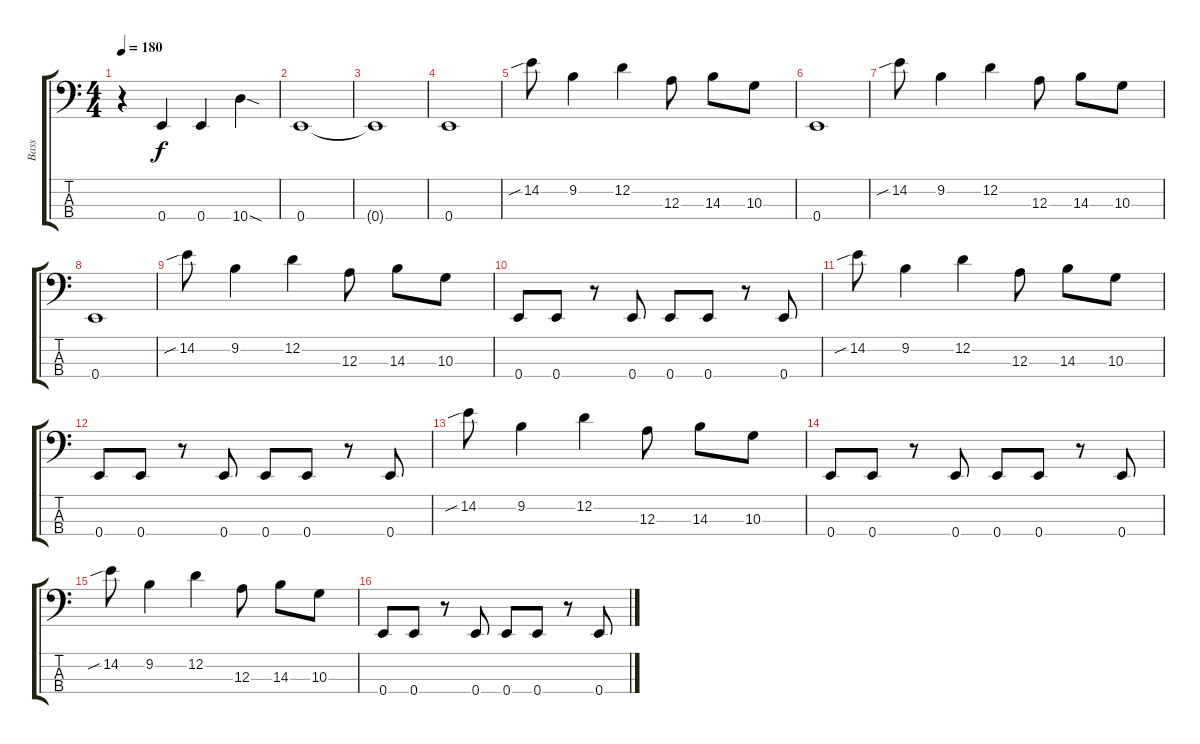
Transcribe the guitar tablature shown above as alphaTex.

\track ("Bass" "Bass") {instrument electricbassfinger}
\staff {score tabs}
\tuning (G2 D2 A1 E1) {hide}
\ts (4 4)
\tempo 180
\clef f4
\ks c
r.4{dy f} 0.4.4 0.4.4 10.4{sod}.4 |
0.4.1 |
0.4{t}.1 |
0.4.1 |
14.2{sib}.8 9.2.4 12.2.4 12.3.8 14.3.8 10.3.8 |
0.4.1 |
14.2{sib}.8 9.2.4 12.2.4 12.3.8 14.3.8 10.3.8 |
0.4.1 |
14.2{sib}.8 9.2.4 12.2.4 12.3.8 14.3.8 10.3.8 |
0.4.8 0.4.8 r.8 0.4.8 0.4.8 0.4.8 r.8 0.4.8 |
14.2{sib}.8 9.2.4 12.2.4 12.3.8 14.3.8 10.3.8 |
0.4.8 0.4.8 r.8 0.4.8 0.4.8 0.4.8 r.8 0.4.8 |
14.2{sib}.8 9.2.4 12.2.4 12.3.8 14.3.8 10.3.8 |
0.4.8 0.4.8 r.8 0.4.8 0.4.8 0.4.8 r.8 0.4.8 |
14.2{sib}.8 9.2.4 12.2.4 12.3.8 14.3.8 10.3.8 |
0.4.8 0.4.8 r.8 0.4.8 0.4.8 0.4.8 r.8 0.4.8
